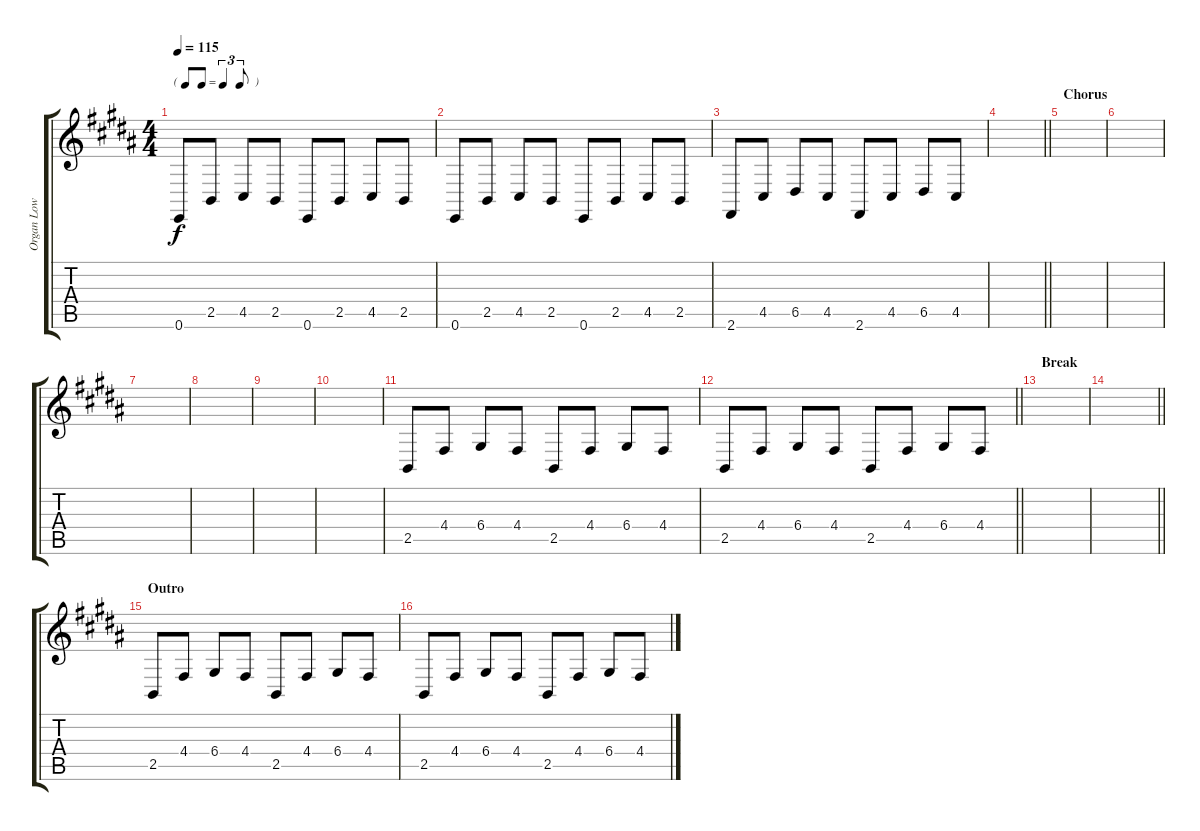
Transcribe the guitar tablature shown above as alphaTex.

\track ("Organ Low" "Organ Low") {instrument drawbarorgan}
\staff {score tabs}
\tuning (E4 B3 G3 D3 A2 E2) {hide}
\ts (4 4)
\tf triplet8th
\tempo 115
\clef g2
\ks b
0.6.8{dy f} 2.5.8 4.5.8 2.5.8 0.6.8 2.5.8 4.5.8 2.5.8 |
0.6.8 2.5.8 4.5.8 2.5.8 0.6.8 2.5.8 4.5.8 2.5.8 |
2.6.8 4.5.8 6.5.8 4.5.8 2.6.8 4.5.8 6.5.8 4.5.8 |
\barLineRight lightlight
|
\section ("" "Chorus")
|
|
|
|
|
|
2.5.8 4.4.8 6.4.8 4.4.8 2.5.8 4.4.8 6.4.8 4.4.8 |
\barLineRight lightlight
2.5.8 4.4.8 6.4.8 4.4.8 2.5.8 4.4.8 6.4.8 4.4.8 |
\section ("" "Break")
|
\barLineRight lightlight
|
\section ("" "Outro")
2.5.8 4.4.8 6.4.8 4.4.8 2.5.8 4.4.8 6.4.8 4.4.8 |
2.5.8 4.4.8 6.4.8 4.4.8 2.5.8 4.4.8 6.4.8 4.4.8
